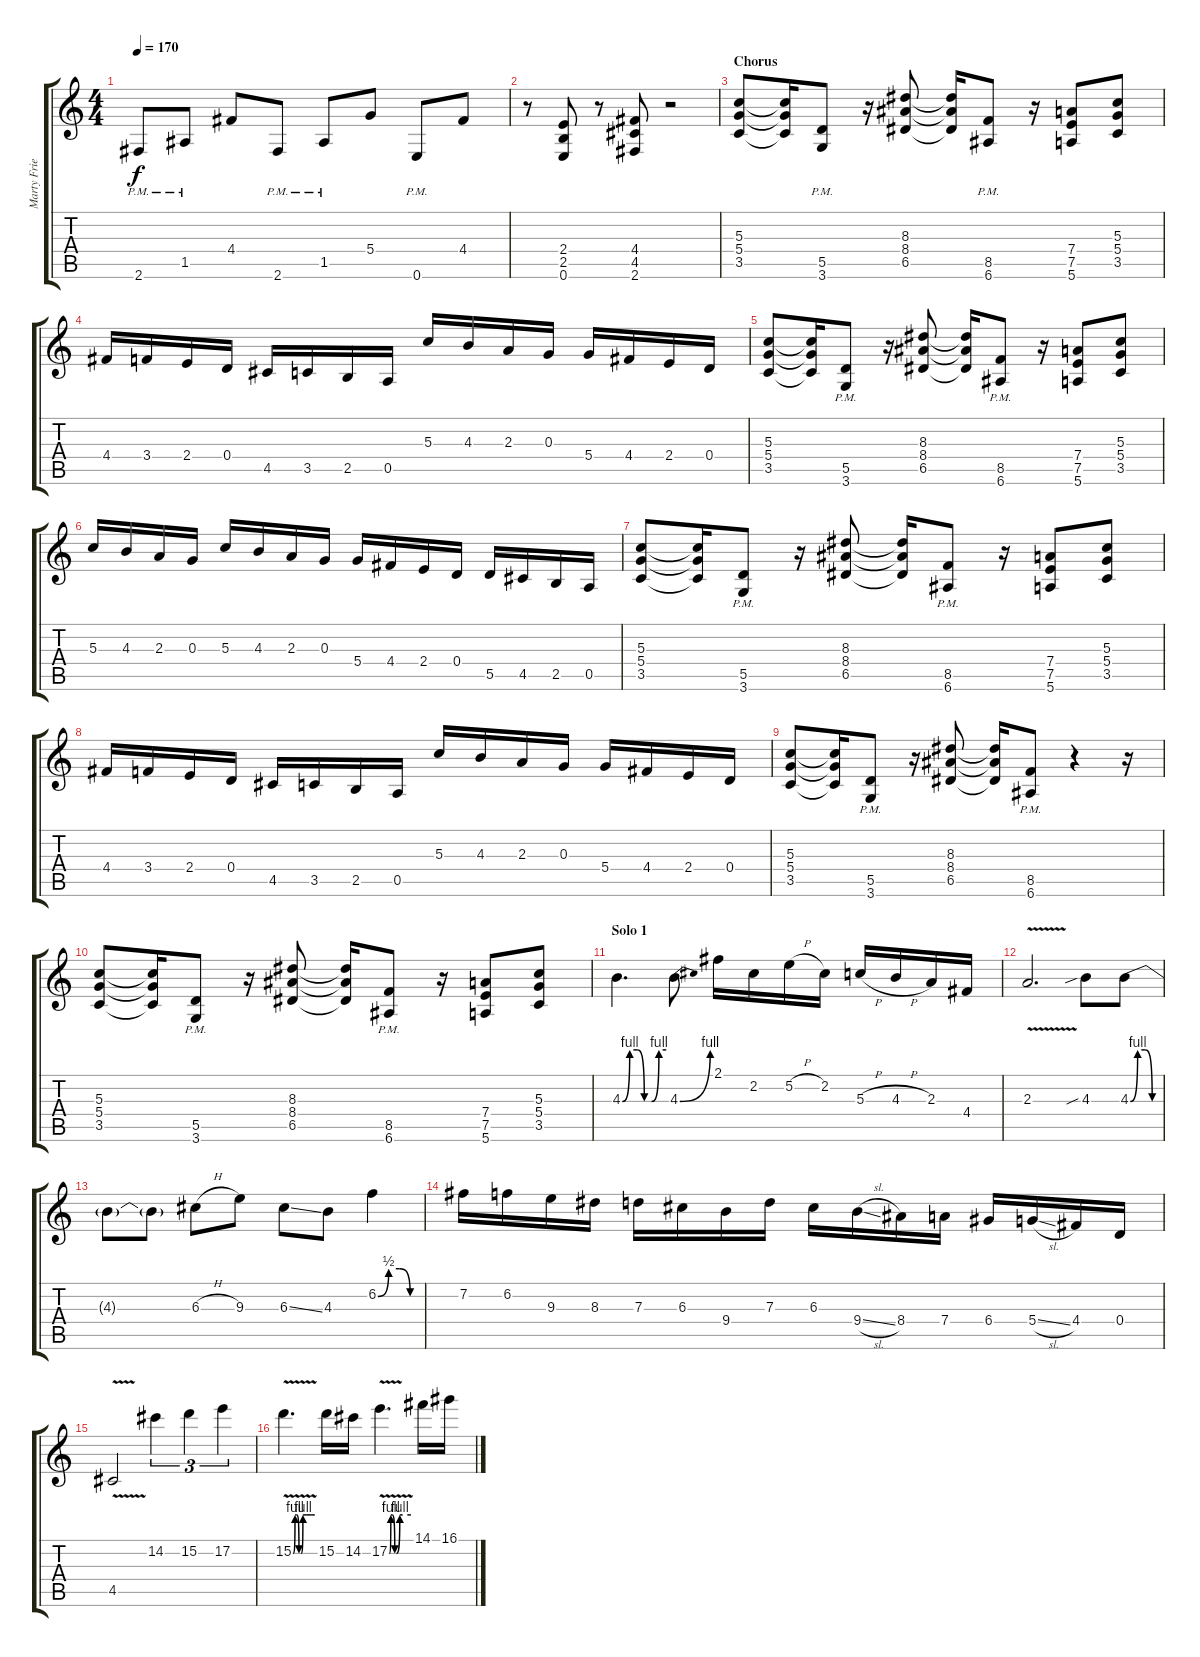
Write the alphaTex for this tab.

\track ("Marty Friedman" "Marty Frie") {instrument distortionguitar}
\staff {score tabs}
\tuning (E4 B3 G3 D3 A2 E2) {hide}
\ts (4 4)
\tempo 170
\clef g2
\ks c
2.6{pm}.8{dy f} 1.5{pm}.8 4.4.8 2.6{pm}.8 1.5{pm}.8 5.4.8 0.6{pm}.8 4.4.8 |
r.8 (2.4 2.5 0.6).8 r.8 (4.4 4.5 2.6).8 r.2 |
\section ("" "Chorus")
(5.3 5.4 3.5).8 (5.3{t} 5.4{t} 3.5{t}).16 (5.5{pm} 3.6{pm}).8 r.16 (8.3 8.4 6.5).8 (8.3{t} 8.4{t} 6.5{t}).16 (8.5{pm} 6.6{pm}).8 r.16 (7.4 7.5 5.6).8 (5.3 5.4 3.5).8 |
4.4.16 3.4.16 2.4.16 0.4.16 4.5.16 3.5.16 2.5.16 0.5.16 5.3.16 4.3.16 2.3.16 0.3.16 5.4.16 4.4.16 2.4.16 0.4.16 |
(5.3 5.4 3.5).8 (5.3{t} 5.4{t} 3.5{t}).16 (5.5{pm} 3.6{pm}).8 r.16 (8.3 8.4 6.5).8 (8.3{t} 8.4{t} 6.5{t}).16 (8.5{pm} 6.6{pm}).8 r.16 (7.4 7.5 5.6).8 (5.3 5.4 3.5).8 |
5.3.16 4.3.16 2.3.16 0.3.16 5.3.16 4.3.16 2.3.16 0.3.16 5.4.16 4.4.16 2.4.16 0.4.16 5.5.16 4.5.16 2.5.16 0.5.16 |
(5.3 5.4 3.5).8 (5.3{t} 5.4{t} 3.5{t}).16 (5.5{pm} 3.6{pm}).8 r.16 (8.3 8.4 6.5).8 (8.3{t} 8.4{t} 6.5{t}).16 (8.5{pm} 6.6{pm}).8 r.16 (7.4 7.5 5.6).8 (5.3 5.4 3.5).8 |
4.4.16 3.4.16 2.4.16 0.4.16 4.5.16 3.5.16 2.5.16 0.5.16 5.3.16 4.3.16 2.3.16 0.3.16 5.4.16 4.4.16 2.4.16 0.4.16 |
(5.3 5.4 3.5).8 (5.3{t} 5.4{t} 3.5{t}).16 (5.5{pm} 3.6{pm}).8 r.16 (8.3 8.4 6.5).8 (8.3{t} 8.4{t} 6.5{t}).16 (8.5{pm} 6.6{pm}).8 r.4 r.16 |
(5.3 5.4 3.5).8 (5.3{t} 5.4{t} 3.5{t}).16 (5.5{pm} 3.6{pm}).8 r.16 (8.3 8.4 6.5).8 (8.3{t} 8.4{t} 6.5{t}).16 (8.5{pm} 6.6{pm}).8 r.16 (7.4 7.5 5.6).8 (5.3 5.4 3.5).8 |
\section ("" "Solo 1")
4.3{be (custom 0 0 10 4 20 4 30 0 40 0 50 4 60 4)}.4{d} 4.3{be (bend 0 0 60 4)}.8 2.1.16 2.2.16 5.2{h}.16 2.2.16 5.3{h}.16 4.3{h}.16 2.3.16 4.4.16 |
2.3{v}.2{d} 4.3{sib}.8 4.3{be (custom 0 0 15 4 30 4 45 0 60 0)}.8 |
4.3{t}.8 4.3{t}.8 6.3{h}.8 9.3.8 6.3{ss}.8 4.3.8 6.2{be (custom 0 0 15 2 30 2 45 0 60 0)}.4 |
7.2.16 6.2.16 9.3.16 8.3.16 7.3.16 6.3.16 9.4.16 7.3.16 6.3.16 9.4{sl}.16 8.4.16 7.4.16 6.4.16 5.4{sl}.16 4.4.16 0.4.16 |
4.5{v}.2 14.2.4{tu (3 2)} 15.2.4{tu (3 2)} 17.2.4{tu (3 2)} |
15.2{be (custom 0 0 5 4 10 4 16 0 22 0 27 4 36 4 50 4 60 4) v}.4{d} 15.2.16 14.2.16 17.2{be (custom 0 0 4 4 8 4 15 0 20 0 29 4 37 4 60 4) v}.4{d} 14.1.16 16.1.16
